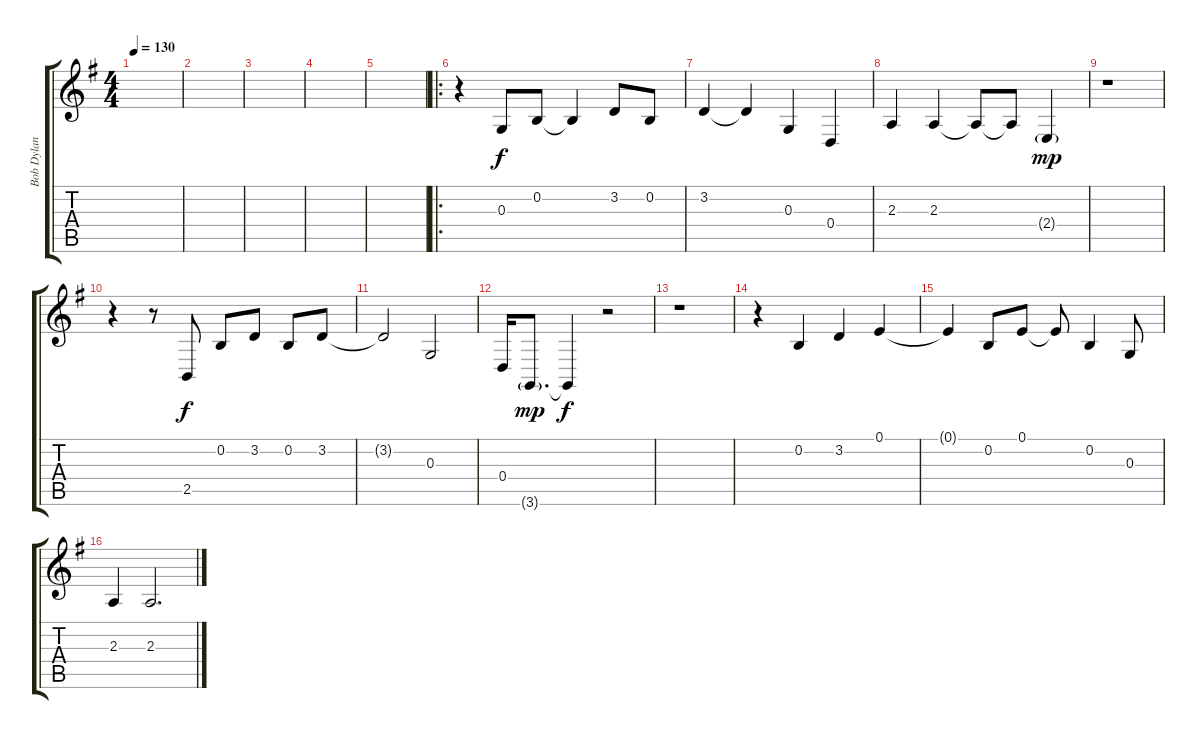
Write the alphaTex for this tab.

\track ("Bob Dylan Voice" "Bob Dylan ") {instrument reedorgan}
\staff {score tabs}
\tuning (E4 B3 G3 D3 A2 E2) {hide}
\ts (4 4)
\tempo 130
\clef g2
\ks g
|
|
|
|
|
\ro
r.4 0.3.8 0.2.8 0.2{t}.4 3.2.8 0.2.8 |
3.2.4 3.2{t}.4 0.3.4 0.4.4 |
2.3.4 2.3.4 2.3{t}.8 2.3{t}.8 2.4{g}.4{dy mp} |
r.1 |
r.4 r.8 2.5.8{dy f} 0.2.8 3.2.8 0.2.8 3.2.8 |
3.2{t}.2 0.3.2 |
0.4.16 3.6{g}.8{d dy mp} 3.6{t}.4{dy f} r.2 |
r.1 |
r.4 0.2.4 3.2.4 0.1.4 |
0.1{t}.4 0.2.8 0.1.8 0.1{t}.8 0.2.4 0.3.8 |
2.3.4 2.3.2{d}
